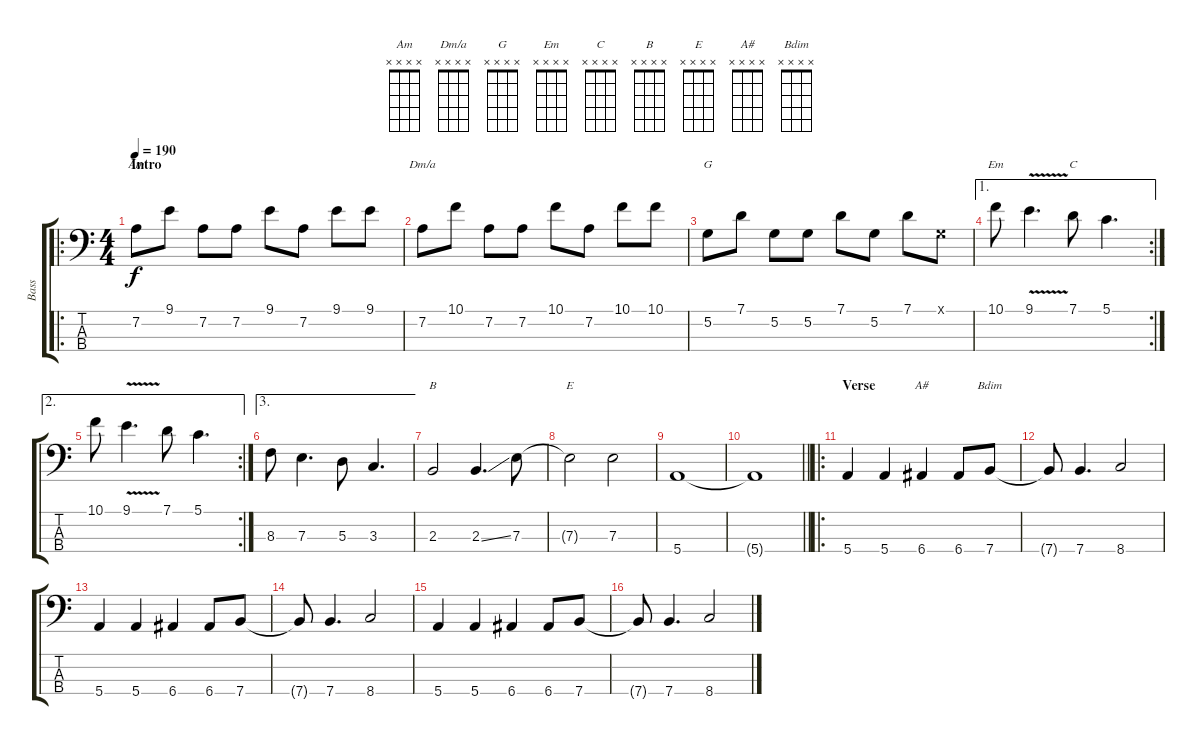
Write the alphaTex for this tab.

\track ("Bass" "Bass") {instrument electricbasspick}
\staff {score tabs}
\tuning (G2 D2 A1 E1) {hide}
\chord ("Am" x x x x)
\chord ("Dm/a" x x x x)
\chord ("G" x x x x)
\chord ("Em" x x x x)
\chord ("C" x x x x)
\chord ("B" x x x x)
\chord ("E" x x x x)
\chord ("A#" x x x x)
\chord ("Bdim" x x x x)
\ro
\ts (4 4)
\section ("" "Intro")
\tempo 190
\clef f4
\ks c
7.2.8{ch "Am" dy f instrument electricbasspick} 9.1.8 7.2.8 7.2.8 9.1.8 7.2.8 9.1.8 9.1.8 |
7.2.8{ch "Dm/a"} 10.1.8 7.2.8 7.2.8 10.1.8 7.2.8 10.1.8 10.1.8 |
5.2.8{ch "G"} 7.1.8 5.2.8 5.2.8 7.1.8 5.2.8 7.1.8 0.1{x}.8 |
\ae 1
\rc 2
10.1.8{ch "Em"} 9.1{v}.4{d} 7.1.8{ch "C"} 5.1.4{d} |
\ae 2
\rc 2
10.1.8 9.1{v}.4{d} 7.1.8 5.1.4{d} |
\ae 3
8.3.8 7.3.4{d} 5.3.8 3.3.4{d} |
2.3.2{ch "B"} 2.3{ss}.4{d} 7.3.8 |
7.3{t}.2{ch "E"} 7.3.2 |
5.4.1 |
\barLineRight lightlight
5.4{t}.1 |
\ro
\section ("" "Verse")
5.4.4 5.4.4 6.4.4{ch "A#"} 6.4.8 7.4.8{ch "Bdim"} |
7.4{t}.8 7.4.4{d} 8.4.2 |
5.4.4 5.4.4 6.4.4 6.4.8 7.4.8 |
7.4{t}.8 7.4.4{d} 8.4.2 |
5.4.4 5.4.4 6.4.4 6.4.8 7.4.8 |
7.4{t}.8 7.4.4{d} 8.4.2
